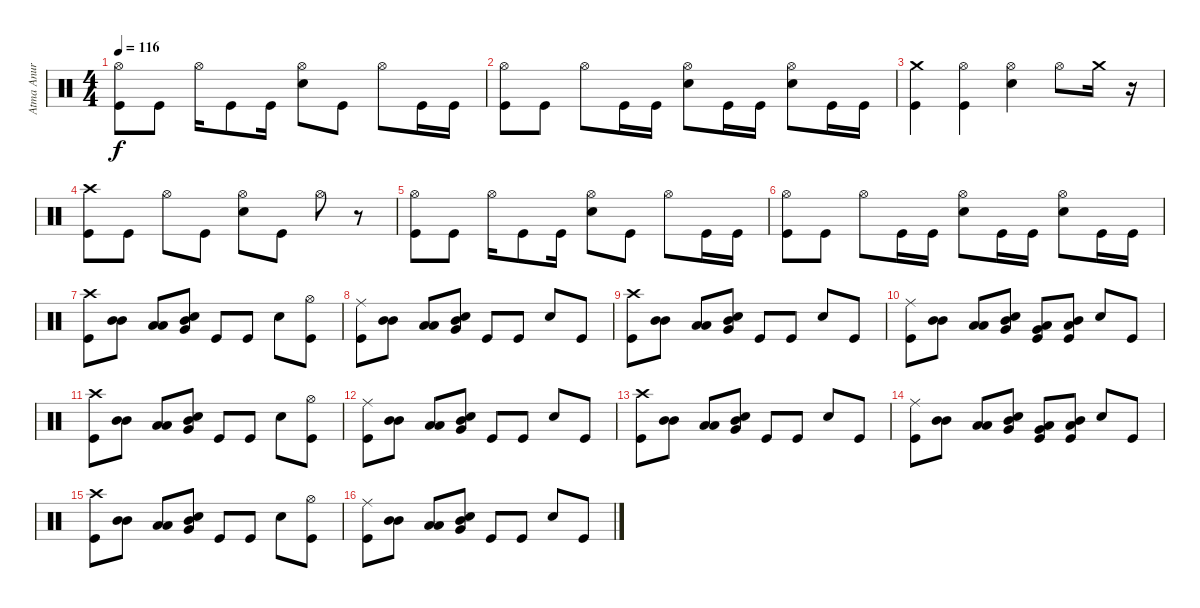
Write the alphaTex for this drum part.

\track ("Atma Anur" "Atma Anur") {instrument percussion}
\staff {score}
\articulation defaults
\ts (4 4)
\tempo 116
\clef neutral
\ks c
("Hi-Hat (open)" "Kick (hit)").8{dy f} "Kick (hit)".8 "Hi-Hat (open)".16 "Kick (hit)".8 "Kick (hit)".16 ("Hi-Hat (open)" "Electric Snare (hit)").8 "Kick (hit)".8 "Hi-Hat (open)".8 "Kick (hit)".16 "Kick (hit)".16 |
("Hi-Hat (open)" "Kick (hit)").8 "Kick (hit)".8 "Hi-Hat (open)".8 "Kick (hit)".16 "Kick (hit)".16 ("Hi-Hat (open)" "Electric Snare (hit)").8 "Kick (hit)".16 "Kick (hit)".16 ("Electric Snare (hit)" "Hi-Hat (open)").8 "Kick (hit)".16 "Kick (hit)".16 |
("Crash medium (hit)" "Kick (hit)").4 ("Hi-Hat (open)" "Kick (hit)").4 ("Hi-Hat (open)" "Electric Snare (hit)").4 "Hi-Hat (open)".8 "Crash medium (hit)".16 r.16 |
("Crash high (hit)" "Kick (hit)").8 "Kick (hit)".8 "Hi-Hat (open)".8 "Kick (hit)".8 ("Hi-Hat (open)" "Electric Snare (hit)").8 "Kick (hit)".8 "Hi-Hat (open)".8 r.8 |
("Hi-Hat (open)" "Kick (hit)").8 "Kick (hit)".8 "Hi-Hat (open)".16 "Kick (hit)".8 "Kick (hit)".16 ("Hi-Hat (open)" "Electric Snare (hit)").8 "Kick (hit)".8 "Hi-Hat (open)".8 "Kick (hit)".16 "Kick (hit)".16 |
("Hi-Hat (open)" "Kick (hit)").8 "Kick (hit)".8 "Hi-Hat (open)".8 "Kick (hit)".16 "Kick (hit)".16 ("Hi-Hat (open)" "Electric Snare (hit)").8 "Kick (hit)".16 "Kick (hit)".16 ("Electric Snare (hit)" "Hi-Hat (open)").8 "Kick (hit)".16 "Kick (hit)".16 |
("Crash high (hit)" "Kick (hit)").8 ("Mid Tom (hit)" "Mid Tom (hit)").8 ("Low Tom (hit)" "Low Tom (hit)").8 ("Mid Tom (hit)" "Very Low Tom (hit)" "Electric Snare (hit)").8 "Kick (hit)".8 "Kick (hit)".8 "Electric Snare (hit)".8 ("Hi-Hat (open)" "Kick (hit)").8 |
("Ride (middle)" "Kick (hit)").8 ("Mid Tom (hit)" "Mid Tom (hit)").8 ("Low Tom (hit)" "Low Tom (hit)").8 ("Mid Tom (hit)" "Very Low Tom (hit)" "Electric Snare (hit)").8 "Kick (hit)".8 "Kick (hit)".8 "Electric Snare (hit)".8 "Kick (hit)".8 |
("Crash high (hit)" "Kick (hit)").8 ("Mid Tom (hit)" "Mid Tom (hit)").8 ("Low Tom (hit)" "Low Tom (hit)").8 ("Mid Tom (hit)" "Very Low Tom (hit)" "Electric Snare (hit)").8 "Kick (hit)".8 "Kick (hit)".8 "Electric Snare (hit)".8 "Kick (hit)".8 |
("Ride (middle)" "Kick (hit)").8 ("Mid Tom (hit)" "Mid Tom (hit)").8 ("Low Tom (hit)" "Low Tom (hit)").8 ("Mid Tom (hit)" "Very Low Tom (hit)" "Electric Snare (hit)").8 ("Low Tom (hit)" "Very Low Tom (hit)" "Kick (hit)").8 ("Mid Tom (hit)" "Low Tom (hit)" "Kick (hit)").8 "Electric Snare (hit)".8 "Kick (hit)".8 |
("Crash high (hit)" "Kick (hit)").8 ("Mid Tom (hit)" "Mid Tom (hit)").8 ("Low Tom (hit)" "Low Tom (hit)").8 ("Mid Tom (hit)" "Very Low Tom (hit)" "Electric Snare (hit)").8 "Kick (hit)".8 "Kick (hit)".8 "Electric Snare (hit)".8 ("Hi-Hat (open)" "Kick (hit)").8 |
("Ride (middle)" "Kick (hit)").8 ("Mid Tom (hit)" "Mid Tom (hit)").8 ("Low Tom (hit)" "Low Tom (hit)").8 ("Mid Tom (hit)" "Very Low Tom (hit)" "Electric Snare (hit)").8 "Kick (hit)".8 "Kick (hit)".8 "Electric Snare (hit)".8 "Kick (hit)".8 |
("Crash high (hit)" "Kick (hit)").8 ("Mid Tom (hit)" "Mid Tom (hit)").8 ("Low Tom (hit)" "Low Tom (hit)").8 ("Mid Tom (hit)" "Very Low Tom (hit)" "Electric Snare (hit)").8 "Kick (hit)".8 "Kick (hit)".8 "Electric Snare (hit)".8 "Kick (hit)".8 |
("Ride (middle)" "Kick (hit)").8 ("Mid Tom (hit)" "Mid Tom (hit)").8 ("Low Tom (hit)" "Low Tom (hit)").8 ("Mid Tom (hit)" "Very Low Tom (hit)" "Electric Snare (hit)").8 ("Low Tom (hit)" "Very Low Tom (hit)" "Kick (hit)").8 ("Mid Tom (hit)" "Low Tom (hit)" "Kick (hit)").8 "Electric Snare (hit)".8 "Kick (hit)".8 |
("Crash high (hit)" "Kick (hit)").8 ("Mid Tom (hit)" "Mid Tom (hit)").8 ("Low Tom (hit)" "Low Tom (hit)").8 ("Mid Tom (hit)" "Very Low Tom (hit)" "Electric Snare (hit)").8 "Kick (hit)".8 "Kick (hit)".8 "Electric Snare (hit)".8 ("Hi-Hat (open)" "Kick (hit)").8 |
("Ride (middle)" "Kick (hit)").8 ("Mid Tom (hit)" "Mid Tom (hit)").8 ("Low Tom (hit)" "Low Tom (hit)").8 ("Mid Tom (hit)" "Very Low Tom (hit)" "Electric Snare (hit)").8 "Kick (hit)".8 "Kick (hit)".8 "Electric Snare (hit)".8 "Kick (hit)".8
